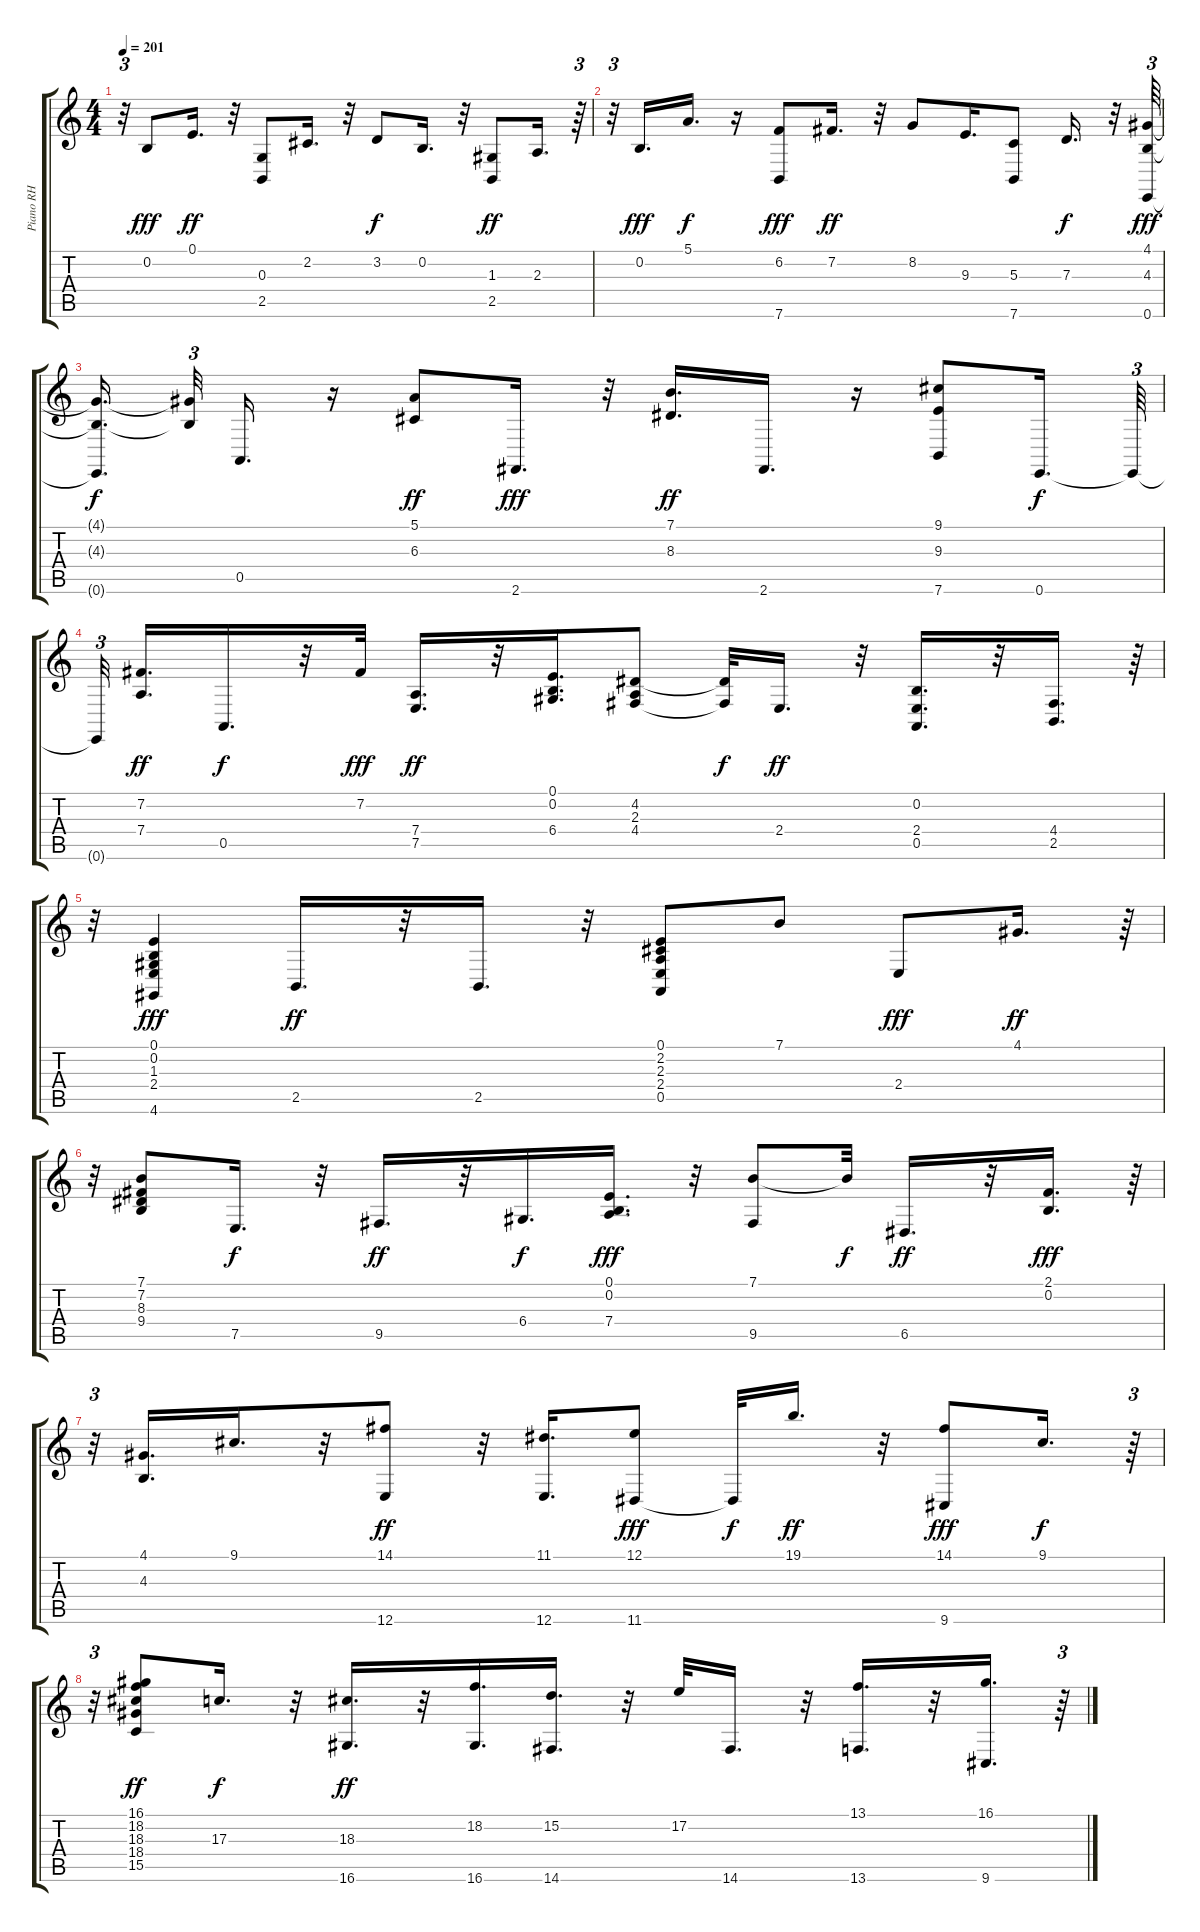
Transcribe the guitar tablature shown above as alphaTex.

\track ("Piano RH" "Piano RH") {instrument acousticgrandpiano}
\staff {score tabs}
\tuning (E4 B3 G3 D3 A2 E2) {hide}
\ts (4 4)
\tempo 201
\clef g2
\ks c
r.32{tu (3 2) dy ff} 0.2.8{dy fff} 0.1.16{d dy ff} r.32 (0.3 2.5).8 2.2.16{d} r.32 3.2.8{dy f} 0.2.16{d} r.32 (1.3 2.5).8{dy ff} 2.3.16{d} r.64{tu (3 2)} |
r.32{tu (3 2)} 0.2.16{d dy fff} 5.1.16{d dy f} r.16 (6.2 7.6).8{dy fff} 7.2.16{d dy ff} r.32 8.2.8 9.3.16{d} (5.3 7.6).8 7.3.16{d dy f} r.32 (4.1 4.3 0.6).64{tu (3 2) dy fff} |
(4.1{t} 4.3{t} 0.6{t}).16{d dy f beam splitsecondary} (4.1{t} 4.3{t}).32{tu (3 2)} 0.5.16{d} r.16 (5.1 6.3).8{dy ff} 2.6.16{d dy fff} r.32 (7.1 8.3).16{d dy ff} 2.6.16{d} r.16 (9.1 9.3 7.6).8 0.6.16{d dy f} 0.6{t}.64{tu (3 2)} |
0.6{t}.32{tu (3 2) beam splitsecondary} (7.2 7.4).16{d dy ff} 0.5.16{d dy f} r.32 7.2.32{dy fff} (7.4 7.5).16{d dy ff} r.32 (0.1 0.2 6.4).16{d} (4.2 2.3 4.4).8 (4.2{t} 4.4{t}).32{dy f} 2.4.16{d dy ff} r.32 (0.2 2.4 0.5).16{d} r.32 (4.4 2.5).16{d} r.64{tu (3 2)} |
r.32{tu (3 2)} (0.1 0.2 1.3 2.4 4.6).4{dy fff} 2.5.16{d dy ff} r.32 2.5.16{d} r.32 (0.1 2.2 2.3 2.4 0.5).8 7.1.8 2.4.8{dy fff} 4.1.16{d dy ff} r.64{tu (3 2)} |
r.32{tu (3 2)} (7.1 7.2 8.3 9.4).8 7.5.16{d dy f} r.32 9.5.16{d dy ff} r.32 6.4.16{d dy f} (0.1 0.2 7.4).16{d dy fff} r.32 (7.1 9.5).8 7.1{t}.32{dy f} 6.5.16{d dy ff} r.32 (2.1 0.2).16{d dy fff} r.64{tu (3 2)} |
r.32{tu (3 2)} (4.1 4.3).16{d} 9.1.16{d} r.32 (14.1 12.6).8{dy ff} r.32 (11.1 12.6).16{d} (12.1 11.6).8{dy fff} 11.6{t}.32{dy f} 19.1.16{d dy ff} r.32 (14.1 9.6).8{dy fff} 9.1.16{d dy f} r.64{tu (3 2)} |
r.32{tu (3 2)} (16.1 18.2 18.3 18.4 15.5).8{dy ff} 17.3.16{d dy f} r.32 (18.3 16.6).16{d dy ff} r.32 (18.2 16.6).16{d} (15.2 14.6).16{d} r.32 17.2.32 14.6.16{d} r.32 (13.1 13.6).16{d} r.32 (16.1 9.6).16{d} r.64{tu (3 2)}
